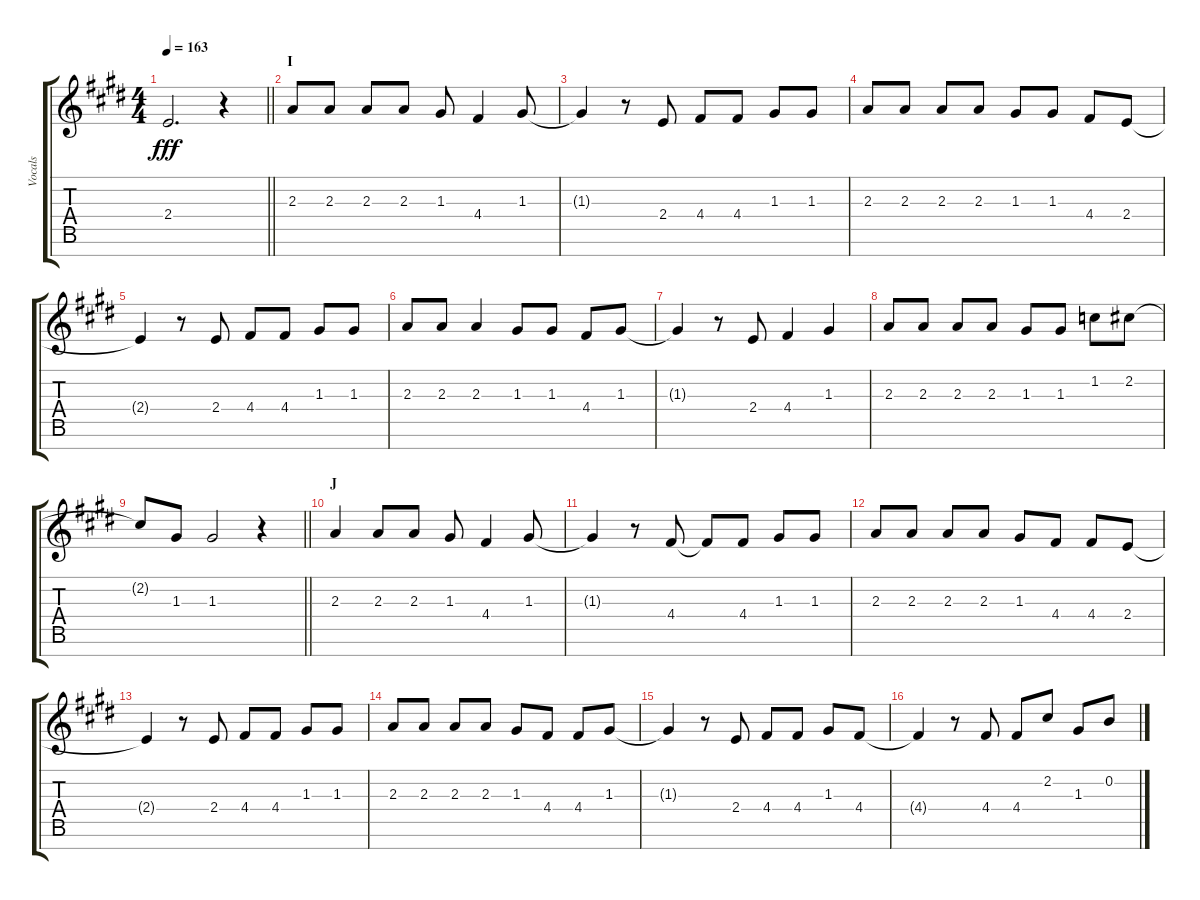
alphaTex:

\track ("Vocals" "Vocals") {instrument voiceoohs}
\staff {score tabs}
\tuning (E5 B4 G4 D4 A3 E3 B2) {hide}
\ts (4 4)
\tempo 163
\clef g2
\barLineRight lightlight
\ks e
2.4.2{d dy fff} r.4 |
\section ("" "I")
2.3.8 2.3.8 2.3.8 2.3.8 1.3.8 4.4.4 1.3.8 |
1.3{t}.4 r.8 2.4.8 4.4.8 4.4.8 1.3.8 1.3.8 |
2.3.8 2.3.8 2.3.8 2.3.8 1.3.8 1.3.8 4.4.8 2.4.8 |
2.4{t}.4 r.8 2.4.8 4.4.8 4.4.8 1.3.8 1.3.8 |
2.3.8 2.3.8 2.3.4 1.3.8 1.3.8 4.4.8 1.3.8 |
1.3{t}.4 r.8 2.4.8 4.4.4 1.3.4 |
2.3.8 2.3.8 2.3.8 2.3.8 1.3.8 1.3.8 1.2.8 2.2.8 |
\barLineRight lightlight
2.2{t}.8 1.3.8 1.3.2 r.4 |
\section ("" "J")
2.3.4 2.3.8 2.3.8 1.3.8 4.4.4 1.3.8 |
1.3{t}.4 r.8 4.4.8 4.4{t}.8 4.4.8 1.3.8 1.3.8 |
2.3.8 2.3.8 2.3.8 2.3.8 1.3.8 4.4.8 4.4.8 2.4.8 |
2.4{t}.4 r.8 2.4.8 4.4.8 4.4.8 1.3.8 1.3.8 |
2.3.8 2.3.8 2.3.8 2.3.8 1.3.8 4.4.8 4.4.8 1.3.8 |
1.3{t}.4 r.8 2.4.8 4.4.8 4.4.8 1.3.8 4.4.8 |
4.4{t}.4 r.8 4.4.8 4.4.8 2.2.8 1.3.8 0.2.8
